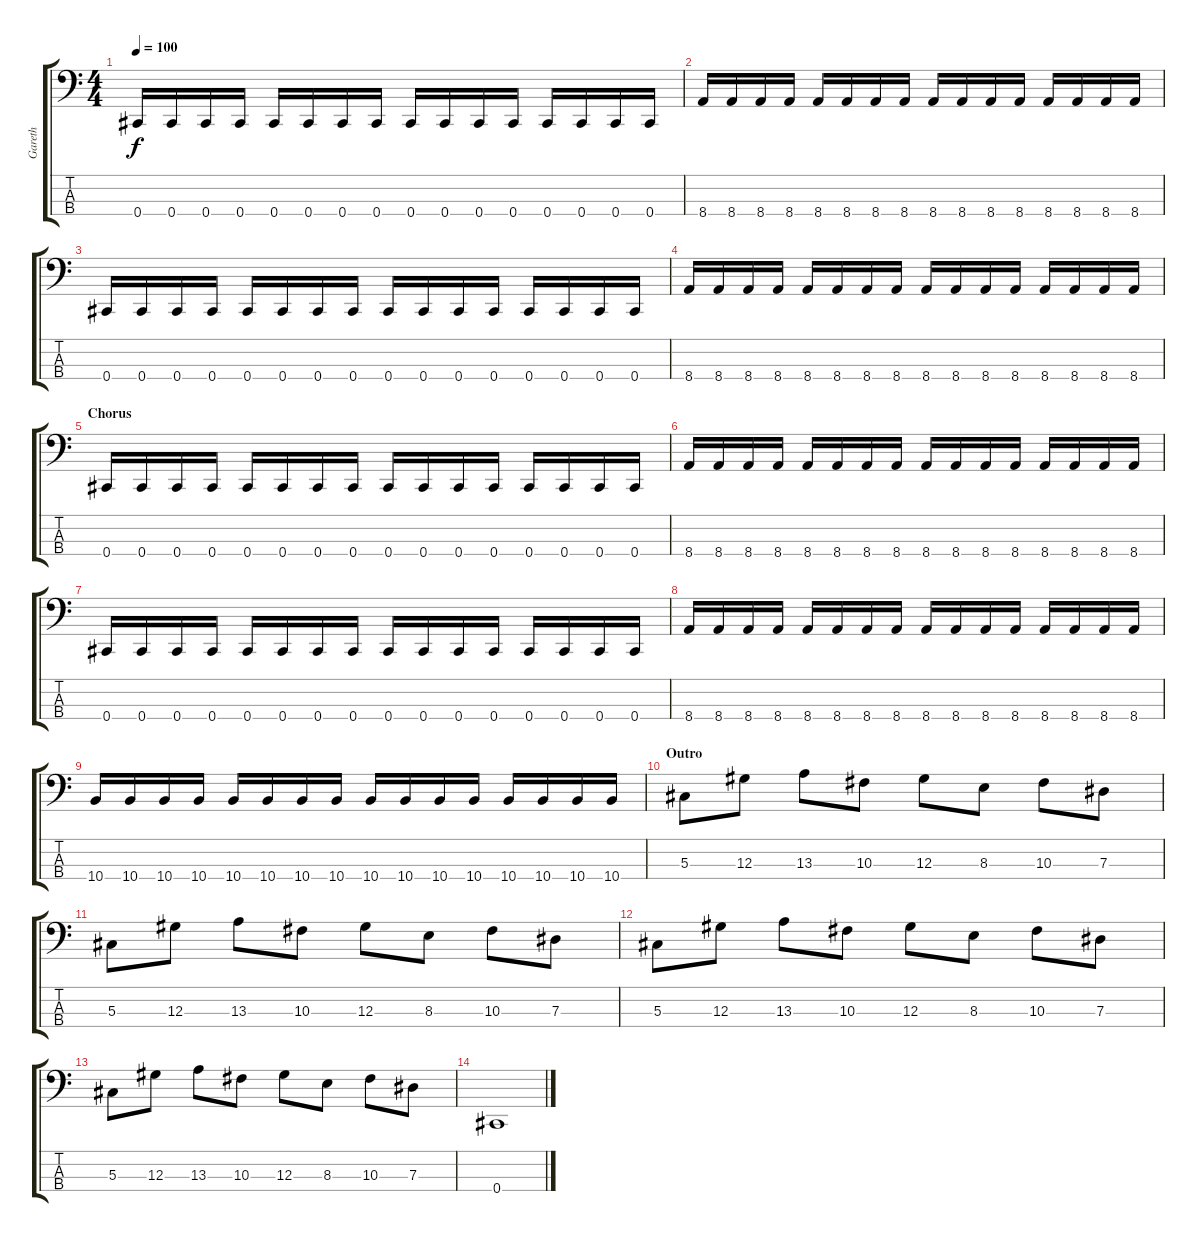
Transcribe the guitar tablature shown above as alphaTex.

\track ("Gareth" "Gareth") {instrument electricbasspick}
\staff {score tabs}
\tuning (Gb2 Db2 Ab1 Db1) {hide}
\ts (4 4)
\tempo 100
\clef f4
\ks c
0.4.16{dy f} 0.4.16 0.4.16 0.4.16 0.4.16 0.4.16 0.4.16 0.4.16 0.4.16 0.4.16 0.4.16 0.4.16 0.4.16 0.4.16 0.4.16 0.4.16 |
8.4.16 8.4.16 8.4.16 8.4.16 8.4.16 8.4.16 8.4.16 8.4.16 8.4.16 8.4.16 8.4.16 8.4.16 8.4.16 8.4.16 8.4.16 8.4.16 |
0.4.16 0.4.16 0.4.16 0.4.16 0.4.16 0.4.16 0.4.16 0.4.16 0.4.16 0.4.16 0.4.16 0.4.16 0.4.16 0.4.16 0.4.16 0.4.16 |
8.4.16 8.4.16 8.4.16 8.4.16 8.4.16 8.4.16 8.4.16 8.4.16 8.4.16 8.4.16 8.4.16 8.4.16 8.4.16 8.4.16 8.4.16 8.4.16 |
\section ("" "Chorus")
0.4.16 0.4.16 0.4.16 0.4.16 0.4.16 0.4.16 0.4.16 0.4.16 0.4.16 0.4.16 0.4.16 0.4.16 0.4.16 0.4.16 0.4.16 0.4.16 |
8.4.16 8.4.16 8.4.16 8.4.16 8.4.16 8.4.16 8.4.16 8.4.16 8.4.16 8.4.16 8.4.16 8.4.16 8.4.16 8.4.16 8.4.16 8.4.16 |
0.4.16 0.4.16 0.4.16 0.4.16 0.4.16 0.4.16 0.4.16 0.4.16 0.4.16 0.4.16 0.4.16 0.4.16 0.4.16 0.4.16 0.4.16 0.4.16 |
8.4.16 8.4.16 8.4.16 8.4.16 8.4.16 8.4.16 8.4.16 8.4.16 8.4.16 8.4.16 8.4.16 8.4.16 8.4.16 8.4.16 8.4.16 8.4.16 |
10.4.16 10.4.16 10.4.16 10.4.16 10.4.16 10.4.16 10.4.16 10.4.16 10.4.16 10.4.16 10.4.16 10.4.16 10.4.16 10.4.16 10.4.16 10.4.16 |
\section ("" "Outro")
5.3.8 12.3.8 13.3.8 10.3.8 12.3.8 8.3.8 10.3.8 7.3.8 |
5.3.8 12.3.8 13.3.8 10.3.8 12.3.8 8.3.8 10.3.8 7.3.8 |
5.3.8 12.3.8 13.3.8 10.3.8 12.3.8 8.3.8 10.3.8 7.3.8 |
5.3.8 12.3.8 13.3.8 10.3.8 12.3.8 8.3.8 10.3.8 7.3.8 |
0.4.1
